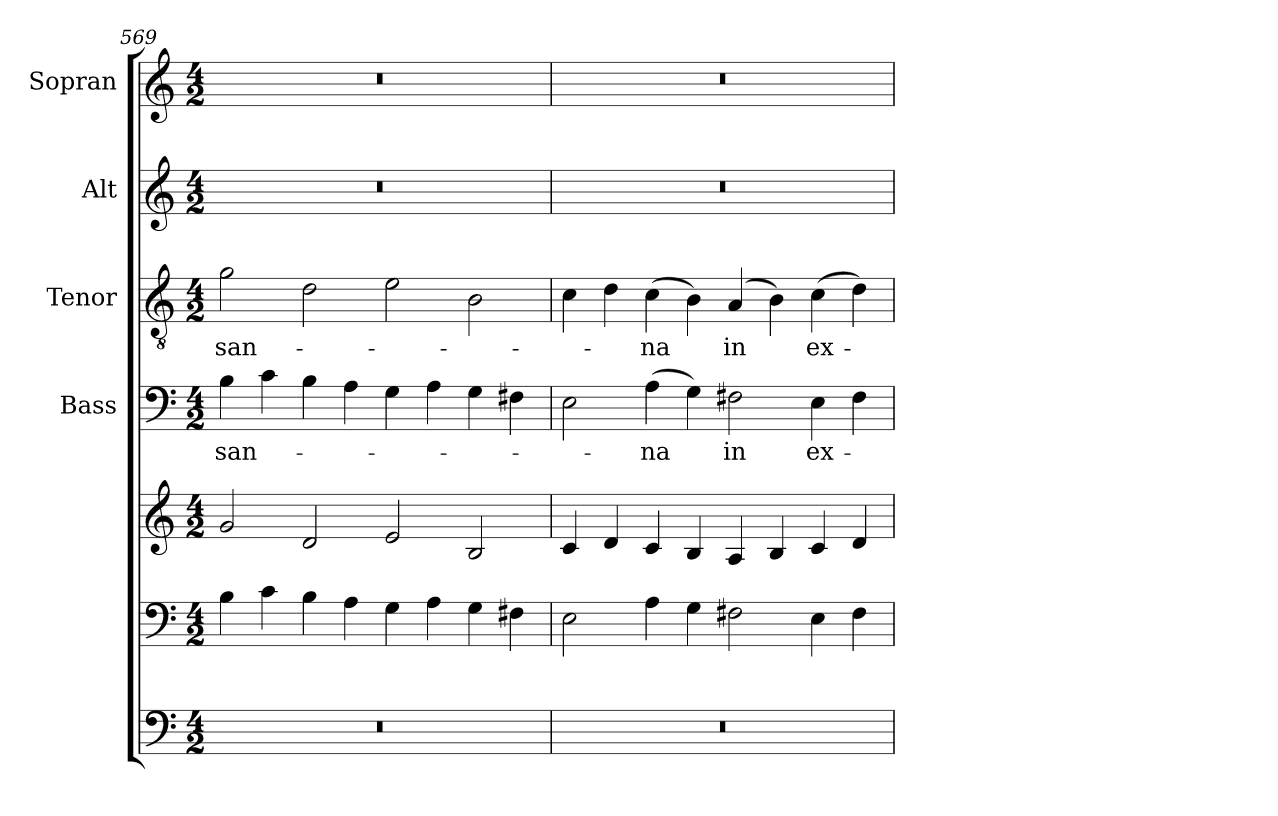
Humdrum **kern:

**kern	**kern	**kern	**kern	**text	**kern	**text	**kern	**kern
*part6	*part5	*part5	*part4	*part4	*part3	*part3	*part2	*part1
*staff7	*staff6	*staff5	*staff4	*staff4	*staff3	*staff3	*staff2	*staff1
*	*	*	*I"Bass	*	*I"Tenor	*	*I"Alt	*I"Sopran
*	*	*	*I'B.	*	*I'T.	*	*I'A.	*I'S.
!!LO:LB:g=z
*clefF4	*clefF4	*clefG2	*clefF4	*	*clefGv2	*	*clefG2	*clefG2
*k[]	*k[]	*k[]	*k[]	*	*k[]	*	*k[]	*k[]
*C:	*C:	*C:	*C:	*	*C:	*	*C:	*C:
*M4/2	*M4/2	*M4/2	*M4/2	*	*M4/2	*	*M4/2	*M4/2
=569	=569	=569	=569	=569	=569	=569	=569	=569
!	!	!	!	!LO:LY:b	!	!LO:LY:b	!	!
0r	4B\	2g/	4B\	-san-	2g\	-san-	0r	0r
.	4c\	.	4c\	.	.	.	.	.
.	4B\	2d/	4B\	.	2d\	.	.	.
.	4A\	.	4A\	.	.	.	.	.
.	4G\	2e/	4G\	.	2e\	.	.	.
.	4A\	.	4A\	.	.	.	.	.
.	4G\	2B/	4G\	.	2B\	.	.	.
.	4F#X\	.	4F#X\	.	.	.	.	.
=570	=570	=570	=570	=570	=570	=570	=570	=570
0r	2E\	4c/	2E\	.	4c\	.	0r	0r
.	.	4d/	.	.	4d\	.	.	.
!	!	!	!	!LO:LY:b	!	!LO:LY:b	!	!
.	4A\	4c/	(>4A\	-na	(>4c\	-na	.	.
.	4G\	4B/	4G\)	.	4B\)	.	.	.
!	!	!	!	!LO:LY:b	!	!LO:LY:b	!	!
.	2F#X\	4A/	2F#X\	in	(4A/	in	.	.
.	.	4B/	.	.	4B\)	.	.	.
!	!	!	!	!LO:LY:b	!	!LO:LY:b	!	!
.	4E\	4c/	4E\	ex-	(>4c\	ex-	.	.
.	4F#\	4d/	4F#\	.	4d\)	.	.	.
=	=	=	=	=	=	=	=	=
*-	*-	*-	*-	*-	*-	*-	*-	*-
